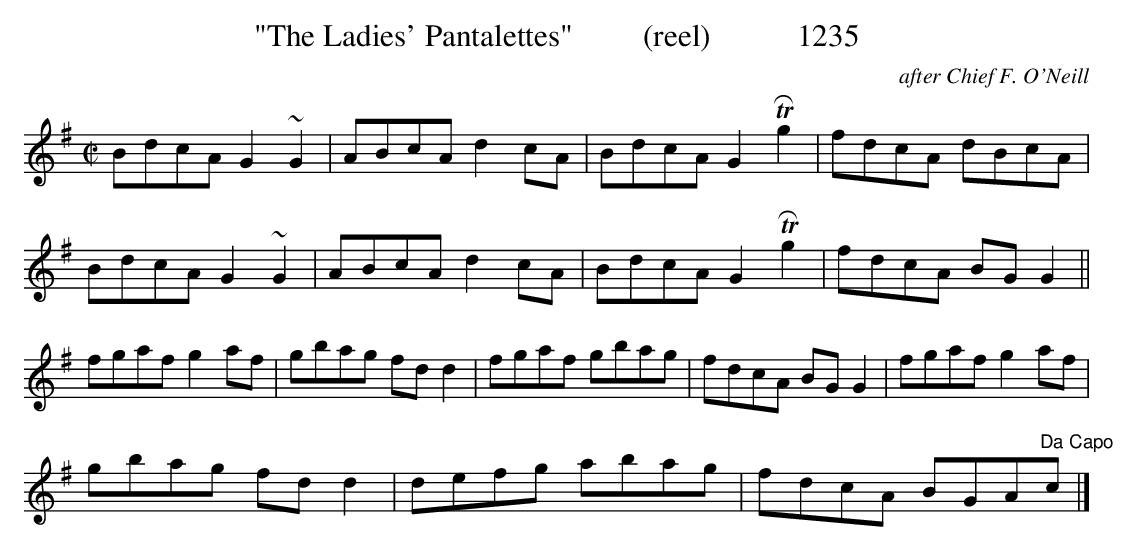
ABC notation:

X:1
T:"The Ladies' Pantalettes"         (reel)           1235
C:after Chief F. O'Neill
BRENNAN July 2003 (HTTP://WWW.SOSYOURMOM.COM)
M:C|
L:1/8
K:G
BdcA G2~G2|ABcA d2cA|BdcA G2 TRg2|fdcA dBcA|
BdcA G2~G2|ABcA d2cA|BdcA G2 TRg2|fdcA BG G2||
fgaf g2af|gbag fd d2|fgaf gbag|fdcA BG G2|fgaf g2af|
gbag fd d2|defg abag|fdcA BGA"^Da Capo"c|]
